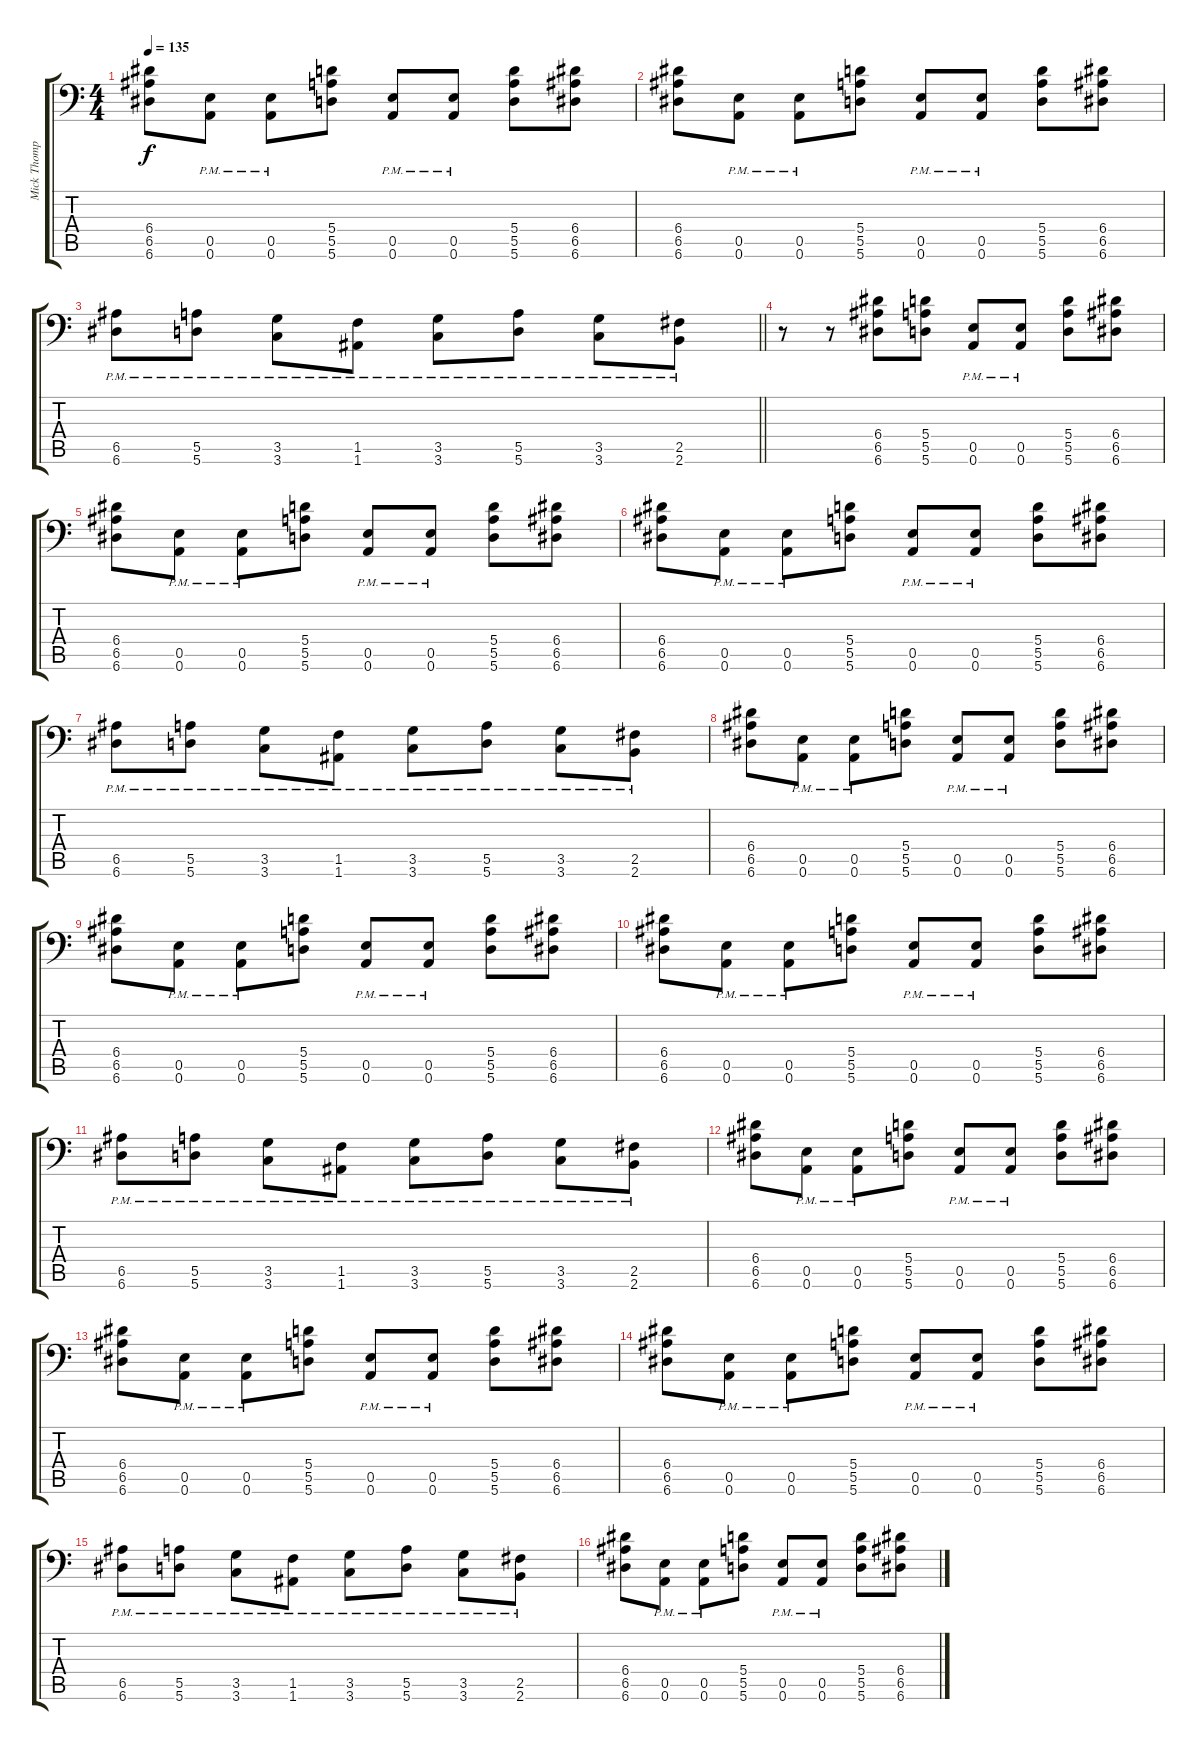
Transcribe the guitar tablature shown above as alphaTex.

\track ("Mick Thompson" "Mick Thomp") {instrument distortionguitar}
\staff {score tabs}
\tuning (B3 Gb3 D3 A2 E2 A1) {hide}
\ts (4 4)
\tempo 135
\clef f4
\ks c
(6.4 6.5 6.6).8{dy f} (0.5{pm} 0.6{pm}).8 (0.5{pm} 0.6{pm}).8 (5.4 5.5 5.6).8 (0.5{pm} 0.6{pm}).8 (0.5{pm} 0.6{pm}).8 (5.4 5.5 5.6).8 (6.4 6.5 6.6).8 |
(6.4 6.5 6.6).8 (0.5{pm} 0.6{pm}).8 (0.5{pm} 0.6{pm}).8 (5.4 5.5 5.6).8 (0.5{pm} 0.6{pm}).8 (0.5{pm} 0.6{pm}).8 (5.4 5.5 5.6).8 (6.4 6.5 6.6).8 |
\barLineRight lightlight
(6.5{pm} 6.6{pm}).8 (5.5{pm} 5.6{pm}).8 (3.5{pm} 3.6{pm}).8 (1.5{pm} 1.6{pm}).8 (3.5{pm} 3.6{pm}).8 (5.5{pm} 5.6{pm}).8 (3.5{pm} 3.6{pm}).8 (2.5{pm} 2.6{pm}).8 |
r.8 r.8 (6.4 6.5 6.6).8 (5.4 5.5 5.6).8 (0.5{pm} 0.6{pm}).8 (0.5{pm} 0.6{pm}).8 (5.4 5.5 5.6).8 (6.4 6.5 6.6).8 |
(6.4 6.5 6.6).8 (0.5{pm} 0.6{pm}).8 (0.5{pm} 0.6{pm}).8 (5.4 5.5 5.6).8 (0.5{pm} 0.6{pm}).8 (0.5{pm} 0.6{pm}).8 (5.4 5.5 5.6).8 (6.4 6.5 6.6).8 |
(6.4 6.5 6.6).8 (0.5{pm} 0.6{pm}).8 (0.5{pm} 0.6{pm}).8 (5.4 5.5 5.6).8 (0.5{pm} 0.6{pm}).8 (0.5{pm} 0.6{pm}).8 (5.4 5.5 5.6).8 (6.4 6.5 6.6).8 |
(6.5{pm} 6.6{pm}).8 (5.5{pm} 5.6{pm}).8 (3.5{pm} 3.6{pm}).8 (1.5{pm} 1.6{pm}).8 (3.5{pm} 3.6{pm}).8 (5.5{pm} 5.6{pm}).8 (3.5{pm} 3.6{pm}).8 (2.5{pm} 2.6{pm}).8 |
(6.4 6.5 6.6).8 (0.5{pm} 0.6{pm}).8 (0.5{pm} 0.6{pm}).8 (5.4 5.5 5.6).8 (0.5{pm} 0.6{pm}).8 (0.5{pm} 0.6{pm}).8 (5.4 5.5 5.6).8 (6.4 6.5 6.6).8 |
(6.4 6.5 6.6).8 (0.5{pm} 0.6{pm}).8 (0.5{pm} 0.6{pm}).8 (5.4 5.5 5.6).8 (0.5{pm} 0.6{pm}).8 (0.5{pm} 0.6{pm}).8 (5.4 5.5 5.6).8 (6.4 6.5 6.6).8 |
(6.4 6.5 6.6).8 (0.5{pm} 0.6{pm}).8 (0.5{pm} 0.6{pm}).8 (5.4 5.5 5.6).8 (0.5{pm} 0.6{pm}).8 (0.5{pm} 0.6{pm}).8 (5.4 5.5 5.6).8 (6.4 6.5 6.6).8 |
(6.5{pm} 6.6{pm}).8 (5.5{pm} 5.6{pm}).8 (3.5{pm} 3.6{pm}).8 (1.5{pm} 1.6{pm}).8 (3.5{pm} 3.6{pm}).8 (5.5{pm} 5.6{pm}).8 (3.5{pm} 3.6{pm}).8 (2.5{pm} 2.6{pm}).8 |
(6.4 6.5 6.6).8 (0.5{pm} 0.6{pm}).8 (0.5{pm} 0.6{pm}).8 (5.4 5.5 5.6).8 (0.5{pm} 0.6{pm}).8 (0.5{pm} 0.6{pm}).8 (5.4 5.5 5.6).8 (6.4 6.5 6.6).8 |
(6.4 6.5 6.6).8 (0.5{pm} 0.6{pm}).8 (0.5{pm} 0.6{pm}).8 (5.4 5.5 5.6).8 (0.5{pm} 0.6{pm}).8 (0.5{pm} 0.6{pm}).8 (5.4 5.5 5.6).8 (6.4 6.5 6.6).8 |
(6.4 6.5 6.6).8 (0.5{pm} 0.6{pm}).8 (0.5{pm} 0.6{pm}).8 (5.4 5.5 5.6).8 (0.5{pm} 0.6{pm}).8 (0.5{pm} 0.6{pm}).8 (5.4 5.5 5.6).8 (6.4 6.5 6.6).8 |
(6.5{pm} 6.6{pm}).8 (5.5{pm} 5.6{pm}).8 (3.5{pm} 3.6{pm}).8 (1.5{pm} 1.6{pm}).8 (3.5{pm} 3.6{pm}).8 (5.5{pm} 5.6{pm}).8 (3.5{pm} 3.6{pm}).8 (2.5{pm} 2.6{pm}).8 |
(6.4 6.5 6.6).8 (0.5{pm} 0.6{pm}).8 (0.5{pm} 0.6{pm}).8 (5.4 5.5 5.6).8 (0.5{pm} 0.6{pm}).8 (0.5{pm} 0.6{pm}).8 (5.4 5.5 5.6).8 (6.4 6.5 6.6).8
